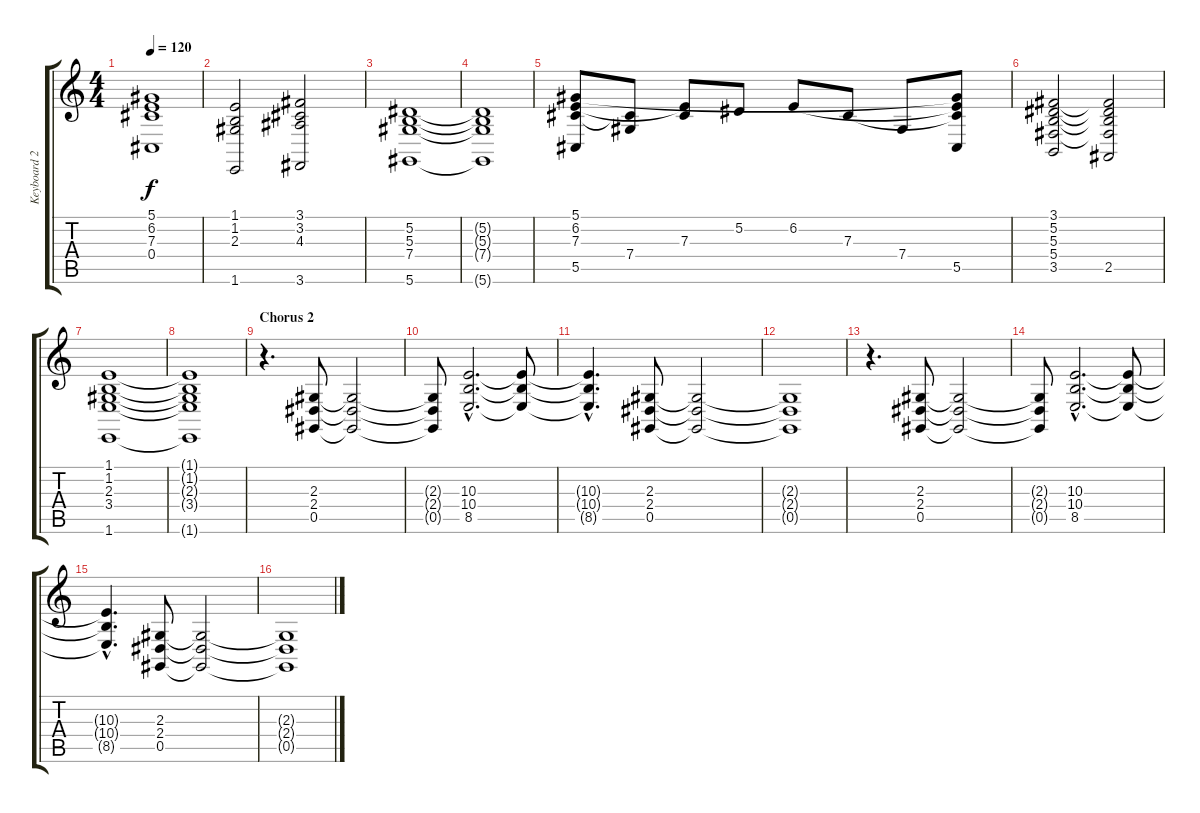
\track ("Keyboard 2" "Keyboard 2") {instrument stringensemble2}
\staff {score tabs}
\tuning (Eb4 Bb3 Gb3 Db3 Ab2 Eb2) {hide}
\ts (4 4)
\tempo 120
\clef g2
\ks c
(5.1 6.2 7.3 0.4).1{dy f} |
(1.1 1.2 2.3 1.6).2 (3.1 3.2 4.3 3.6).2 |
(5.2 5.3 7.4 5.6).1 |
(5.2{t} 5.3{t} 7.4{t} 5.6{t}).1 |
(5.1 6.2 7.3 5.5).8 (7.3{t} 7.4).8 (6.2{t} 7.3).8 5.2.8 6.2.8 7.3.8 7.4.8 (5.1{t} 6.2{t} 7.3{t} 5.5).8 |
(3.1 5.2 5.3 5.4 3.5).2 (3.1{t} 5.2{t} 5.3{t} 5.4{t} 2.5).2 |
(1.1 1.2 2.3 3.4 1.6).1 |
(1.1{t} 1.2{t} 2.3{t} 3.4{t} 1.6{t}).1 |
\section ("" "Chorus 2")
r.4{d} (2.3 2.4 0.5).8 (2.3{t} 2.4{t} 0.5{t}).2 |
(2.3{t} 2.4{t} 0.5{t}).8 (10.3{hac} 10.4{hac} 8.5{hac}).2{d} (10.3{t} 10.4{t} 8.5{t}).8 |
(10.3{hac t} 10.4{hac t} 8.5{hac t}).4{d} (2.3 2.4 0.5).8 (2.3{t} 2.4{t} 0.5{t}).2 |
(2.3{t} 2.4{t} 0.5{t}).1 |
r.4{d} (2.3 2.4 0.5).8 (2.3{t} 2.4{t} 0.5{t}).2 |
(2.3{t} 2.4{t} 0.5{t}).8 (10.3{hac} 10.4{hac} 8.5{hac}).2{d} (10.3{t} 10.4{t} 8.5{t}).8 |
(10.3{hac t} 10.4{hac t} 8.5{hac t}).4{d} (2.3 2.4 0.5).8 (2.3{t} 2.4{t} 0.5{t}).2 |
(2.3{t} 2.4{t} 0.5{t}).1
